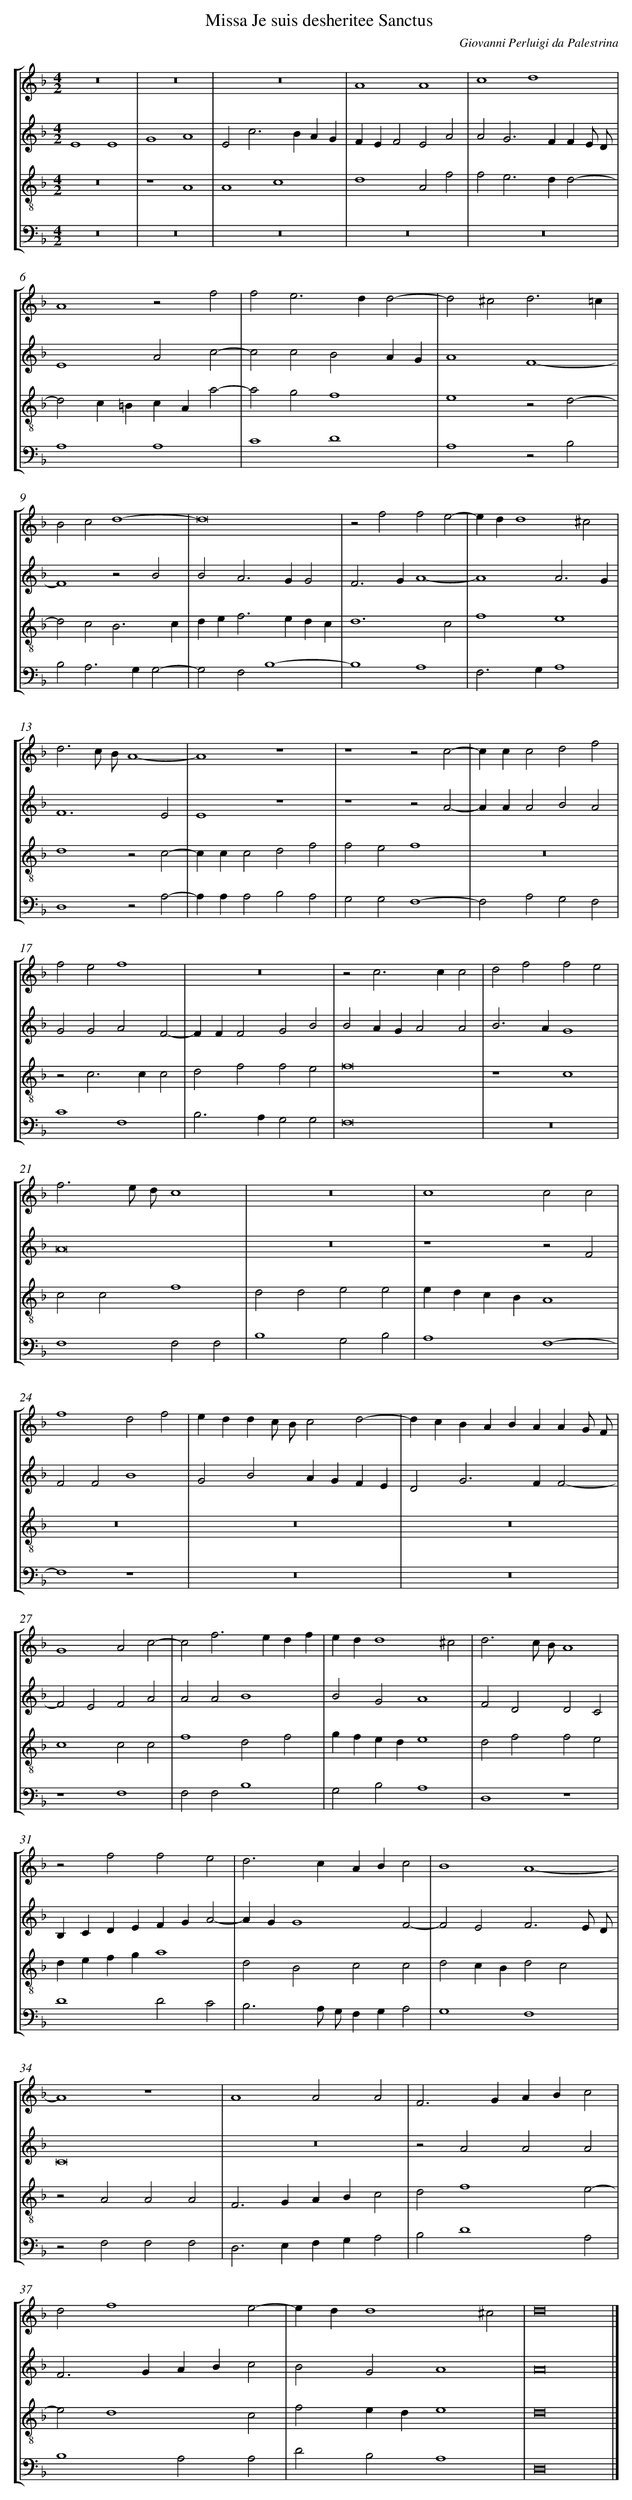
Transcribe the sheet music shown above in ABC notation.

X:1
T: Missa Je suis desheritee Sanctus
C: Giovanni Perluigi da Palestrina
L: 1/4
M: 4/2
%%staves [1 2 3 4]
V: 1 clef=treble
V: 2 clef=treble
V: 3 clef=treble-8
V: 4 clef=bass
K: F
[V:1] z8 |
[V:2] E4E4 |
[V:3] z8 |
[V:4] z8 |
[V:1] z8 |
[V:2] G4A4 |
[V:3] z4A4 |
[V:4] z8 |
[V:1] z8 |
[V:2] E2c2>B2AG |
[V:3] A4c4 |
[V:4] z8 |
[V:1] A4A4 |
[V:2] FEF2E2A2 |
[V:3] d4A2f2 |
[V:4] z8 |
[V:1] c4d4 |
[V:2] A2G2>F2FE/ D/ |
[V:3] f2e2>d2d2- |
[V:4] z8 |
[V:1] A4z2f2 |
[V:2] E4A2c2- |
[V:3] d2c=BcAa2- |
[V:4] A,4A,4 |
[V:1] f2e2>d2d2- |
[V:2] c2c2B2AG |
[V:3] a2g2f4 |
[V:4] C4D4 |
[V:1] d2^c2d3=c |
[V:2] A4F4- |
[V:3] e4z2d2- |
[V:4] A,4z2B,2 |
[V:1] B2c2d4- |
[V:2] F4z2B2 |
[V:3] d2c2B3c |
[V:4] B,2A,2>G,2G,2- |
[V:1] d8 |
[V:2] B2A2>G2G2 |
[V:3] de2<f2edc |
[V:4] G,2F,2B,4- |
[V:1] z2f2f2e2- |
[V:2] F2>G2A4- |
[V:3] d6c2 |
[V:4] B,4A,4 |
[V:1] edd4^c2 |
[V:2] A4A3G |
[V:3] f4e4 |
[V:4] F,2>G,2A,4 |
[V:1] d3c/ B/A4- |
[V:2] F6E2 |
[V:3] d4z2c2- |
[V:4] D,4z2A,2- |
[V:1] A4z4 |
[V:2] E4z4 |
[V:3] ccc2d2f2 |
[V:4] A,A,A,2B,2A,2 |
[V:1] z4z2c2- |
[V:2] z4z2A2- |
[V:3] f2e2f4 |
[V:4] G,2G,2F,4- |
[V:1] ccc2d2f2 |
[V:2] AAA2B2A2 |
[V:3] z8 |
[V:4] F,2A,2G,2F,2 |
[V:1] f2e2f4 |
[V:2] G2G2A2F2- |
[V:3] z2c2>c2c2 |
[V:4] C4F,4 |
[V:1] z8 |
[V:2] FFF2G2B2 |
[V:3] d2f2f2e2 |
[V:4] B,2>A,2G,2G,2 |
[V:1] z2c2>c2c2 |
[V:2] B2AGA2A2 |
[V:3] f8 |
[V:4] F,8 |
[V:1] d2f2f2e2 |
[V:2] B2>A2G4 |
[V:3] z4c4 |
[V:4] z8 |
[V:1] f3e/ d/c4 |
[V:2] A8 |
[V:3] c2c2f4 |
[V:4] F,4F,2F,2 |
[V:1] z8 |
[V:2] z8 |
[V:3] d2d2e2e2 |
[V:4] B,4G,2B,2 |
[V:1] c4c2c2 |
[V:2] z4z2F2 |
[V:3] edcBA4 |
[V:4] A,4F,4- |
[V:1] f4d2f2 |
[V:2] F2F2B4 |
[V:3] z8 |
[V:4] F,4z4 |
[V:1] eddc/ B/c2d2- |
[V:2] G2B2AGFE |
[V:3] z8 |
[V:4] z8 |
[V:1] dcBABAAG/ F/ |
[V:2] D2G2>F2F2- |
[V:3] z8 |
[V:4] z8 |
[V:1] G4A2c2- |
[V:2] F2E2F2A2 |
[V:3] c4c2c2 |
[V:4] z4F,4 |
[V:1] c2f2>e2df |
[V:2] A2A2B4 |
[V:3] f4d2f2 |
[V:4] F,2F,2B,4 |
[V:1] edd4^c2 |
[V:2] B2G2A4 |
[V:3] gfede4 |
[V:4] G,2B,2A,4 |
[V:1] d3c/ B/A4 |
[V:2] F2D2D2C2 |
[V:3] d2f2f2e2 |
[V:4] D,4z4 |
[V:1] z2f2f2e2 |
[V:2] B,CDEFGA2- |
[V:3] defga4 |
[V:4] D4D2C2 |
[V:1] d2>c2ABc2 |
[V:2] AGG4F2- |
[V:3] d2B2c2c2 |
[V:4] B,3A,/ G,/F,G,A,2 |
[V:1] B4A4- |
[V:2] F2E2F3E/ D/ |
[V:3] d2cBd2c2 |
[V:4] G,4F,4 |
[V:1] A4z4 |
[V:2] C8 |
[V:3] z2A2A2A2 |
[V:4] z2F,2F,2F,2 |
[V:1] A4A2A2 |
[V:2] z8 |
[V:3] F2>G2ABc2 |
[V:4] D,2>E,2F,G,A,2 |
[V:1] F2>G2ABc2 |
[V:2] z2A2A2A2 |
[V:3] d2f4e2- |
[V:4] B,2D4A,2 |
[V:1] d2f4e2- |
[V:2] F2>G2ABc2 |
[V:3] e2d4c2 |
[V:4] B,4A,2A,2 |
[V:1] edd4^c2 |
[V:2] B2G2A4 |
[V:3] f2ede4 |
[V:4] D2B,2A,4 |
[V:1] d8 |]
[V:2] A8 |]
[V:3] d8 |]
[V:4] D,8 |]
